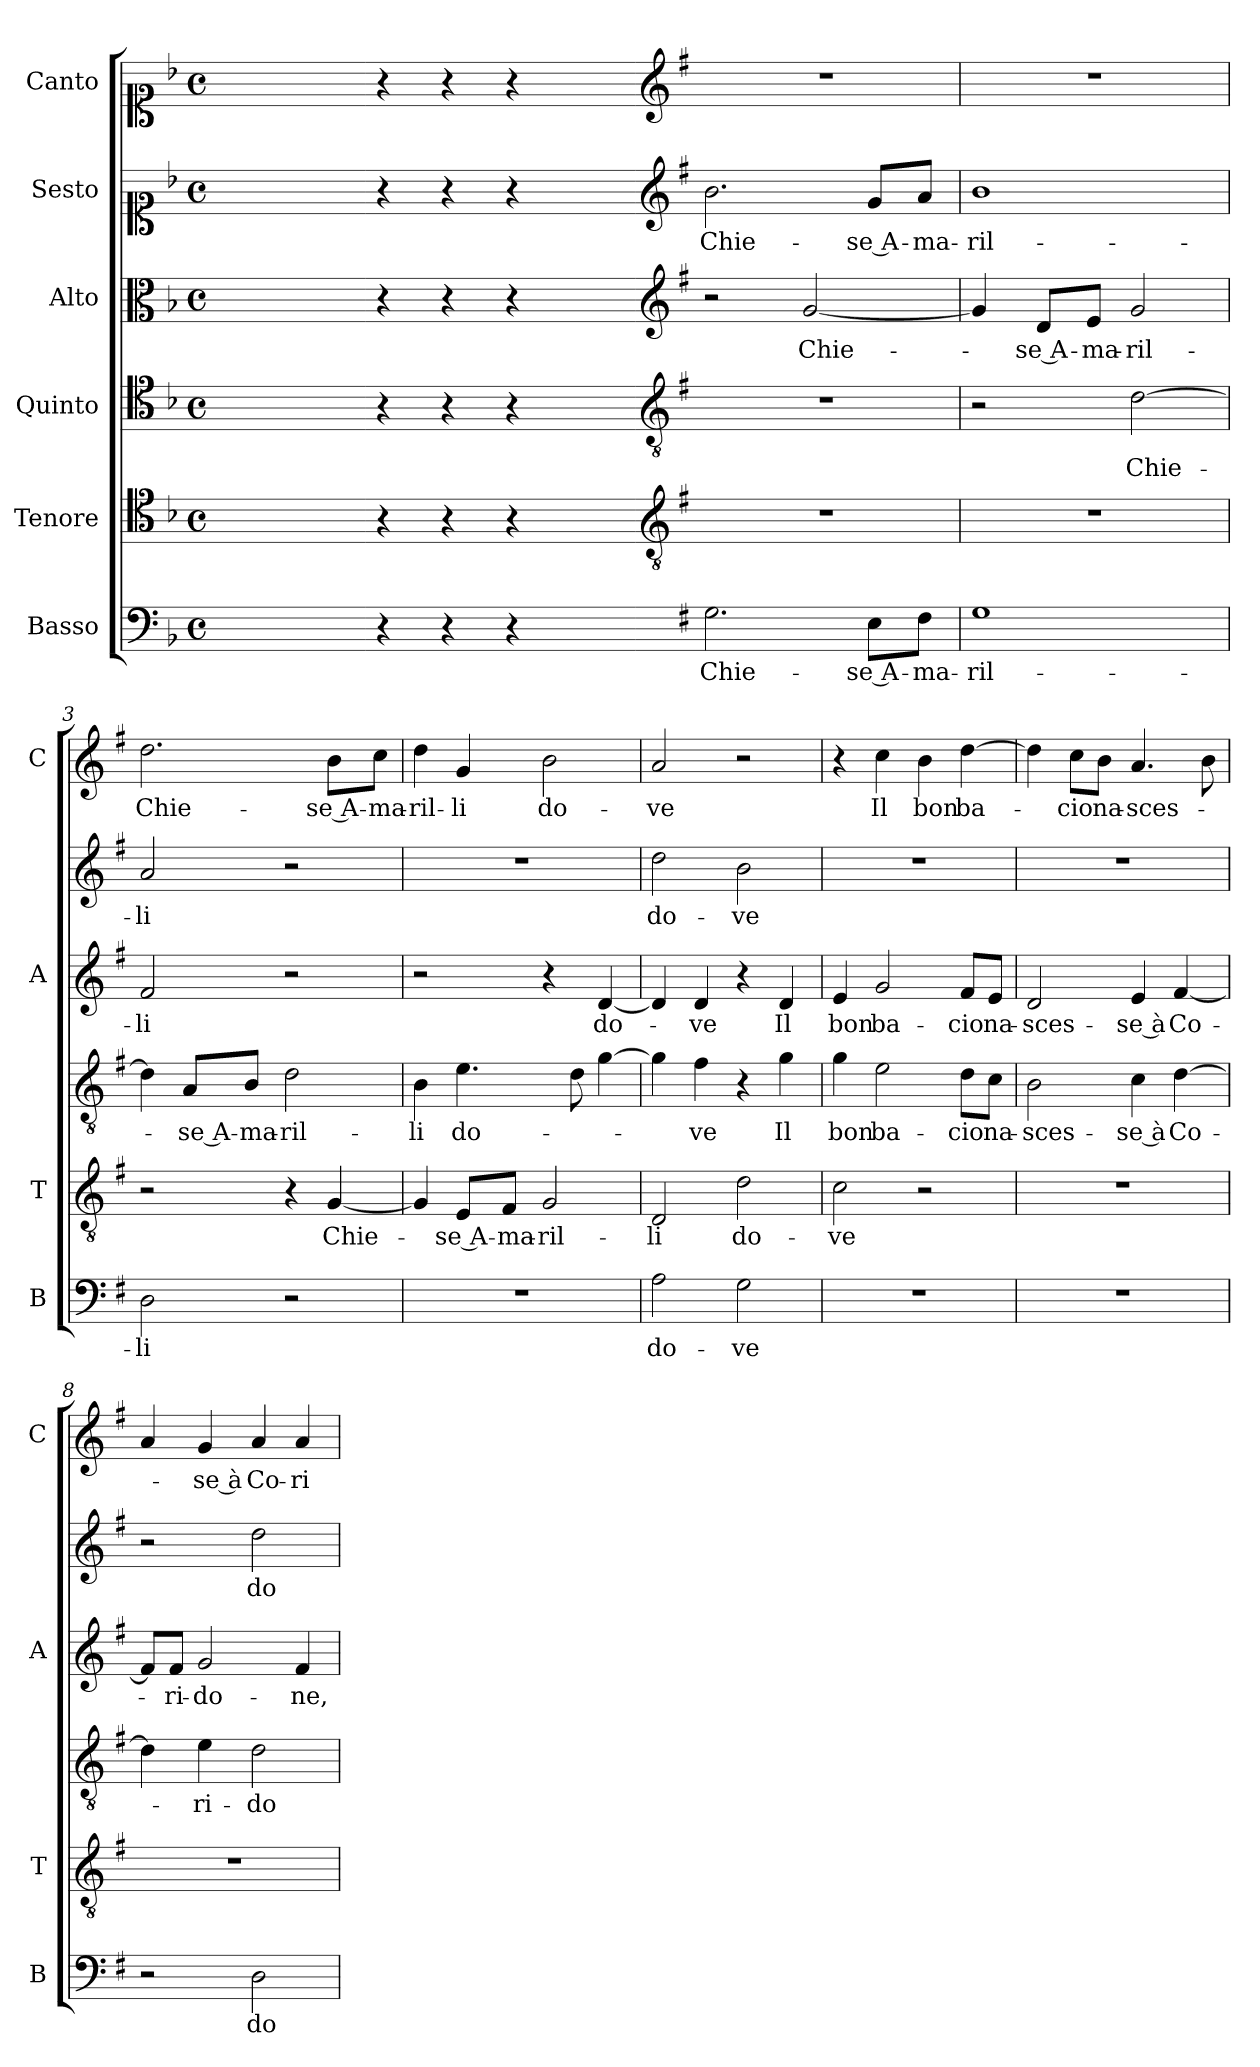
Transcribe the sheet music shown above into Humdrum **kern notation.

**kern	**text	**kern	**text	**kern	**text	**kern	**text	**kern	**text	**kern	**text
*part6	*part6	*part5	*part5	*part4	*part4	*part3	*part3	*part2	*part2	*part1	*part1
*staff6	*staff6	*staff5	*staff5	*staff4	*staff4	*staff3	*staff3	*staff2	*staff2	*staff1	*staff1
*I"Basso	*	*I"Tenore	*	*I"Quinto	*	*I"Alto	*	*I"Sesto	*	*I"Canto	*
*I'B	*	*I'T	*	*	*	*I'A	*	*	*	*I'C	*
*clefF4	*	*clefC4	*	*clefC4	*	*clefC3	*	*clefC1	*	*clefC1	*
*k[b-]	*	*k[b-]	*	*k[b-]	*	*k[b-]	*	*k[b-]	*	*k[b-]	*
*F:	*	*F:	*	*F:	*	*F:	*	*F:	*	*F:	*
*M4/4	*	*M4/4	*	*M4/4	*	*M4/4	*	*M4/4	*	*M4/4	*
*met(c)	*	*met(c)	*	*met(c)	*	*met(c)	*	*met(c)	*	*met(c)	*
=	=	=	=	=	=	=	=	=	=	=	=
1ryy	.	1ryy	.	1ryy	.	1ryy	.	1ryy	.	1ryy	.
=1X-	=1X-	=1X-	=1X-	=1X-	=1X-	=1X-	=1X-	=1X-	=1X-	=1X-	=1X-
4r	.	4r	.	4r	.	4r	.	4r	.	4r	.
4r	.	4r	.	4r	.	4r	.	4r	.	4r	.
4r	.	4r	.	4r	.	4r	.	4r	.	4r	.
4ryy	.	4ryy	.	4ryy	.	4ryy	.	4ryy	.	4ryy	.
=1-	=1-	=1-	=1-	=1-	=1-	=1-	=1-	=1-	=1-	=1-	=1-
*	*	*clefGv2	*	*clefGv2	*	*clefG2	*	*clefG2	*	*clefG2	*
*k[f#]	*	*k[f#]	*	*k[f#]	*	*k[f#]	*	*k[f#]	*	*k[f#]	*
*G:	*	*G:	*	*G:	*	*G:	*	*G:	*	*G:	*
!	!LO:LY:b	!	!	!	!	!	!	!	!LO:LY:b	!	!
2.G\	Chie-	1r	.	1r	.	2r	.	2.b\	Chie-	1r	.
!	!	!	!	!	!	!	!LO:LY:b	!	!	!	!
.	.	.	.	.	.	[2g/	Chie-	.	.	.	.
!	!LO:LY:b	!	!	!	!	!	!	!	!LO:LY:b	!	!
8E\L	-se A-	.	.	.	.	.	.	8g/L	-se A-	.	.
!	!LO:LY:b	!	!	!	!	!	!	!	!LO:LY:b	!	!
8F#\J	-ma-	.	.	.	.	.	.	8a/J	-ma-	.	.
=2	=2	=2	=2	=2	=2	=2	=2	=2	=2	=2	=2
!	!LO:LY:b	!	!	!	!	!	!	!	!LO:LY:b	!	!
1G	-ril-	1r	.	2r	.	4g/]	.	1b	-ril-	1r	.
!	!	!	!	!	!	!	!LO:LY:b	!	!	!	!
.	.	.	.	.	.	8d/L	-se A-	.	.	.	.
!	!	!	!	!	!	!	!LO:LY:b	!	!	!	!
.	.	.	.	.	.	8e/J	-ma-	.	.	.	.
!	!	!	!	!	!LO:LY:b	!	!LO:LY:b	!	!	!	!
.	.	.	.	[2d\	Chie-	2g/	-ril-	.	.	.	.
=3	=3	=3	=3	=3	=3	=3	=3	=3	=3	=3	=3
!	!LO:LY:b	!	!	!	!	!	!LO:LY:b	!	!LO:LY:b	!	!LO:LY:b
2D\	-li	2r	.	4d\]	.	2f#/	-li	2a/	-li	2.dd\	Chie-
!	!	!	!	!	!LO:LY:b	!	!	!	!	!	!
.	.	.	.	8A/L	-se A-	.	.	.	.	.	.
!	!	!	!	!	!LO:LY:b	!	!	!	!	!	!
.	.	.	.	8B/J	-ma-	.	.	.	.	.	.
!	!	!	!	!	!LO:LY:b	!	!	!	!	!	!
2r	.	4r	.	2d\	-ril-	2r	.	2r	.	.	.
!	!	!	!LO:LY:b	!	!	!	!	!	!	!	!LO:LY:b
.	.	[4G/	Chie-	.	.	.	.	.	.	8b\L	-se A-
!	!	!	!	!	!	!	!	!	!	!	!LO:LY:b
.	.	.	.	.	.	.	.	.	.	8cc\J	-ma-
=4	=4	=4	=4	=4	=4	=4	=4	=4	=4	=4	=4
!	!	!	!	!	!LO:LY:b	!	!	!	!	!	!LO:LY:b
1r	.	4G/]	.	4B\	-li	2r	.	1r	.	4dd\	-ril-
!	!	!	!LO:LY:b	!	!LO:LY:b	!	!	!	!	!	!LO:LY:b
.	.	8E/L	-se A-	4.e\	do-	.	.	.	.	4g/	-li
!	!	!	!LO:LY:b	!	!	!	!	!	!	!	!
.	.	8F#/J	-ma-	.	.	.	.	.	.	.	.
!	!	!	!LO:LY:b	!	!	!	!	!	!	!	!LO:LY:b
.	.	2G/	-ril-	.	.	4r	.	.	.	2b\	do-
.	.	.	.	8d\	.	.	.	.	.	.	.
!	!	!	!	!	!	!	!LO:LY:b	!	!	!	!
.	.	.	.	[4g\	.	[4d/	do-	.	.	.	.
=5	=5	=5	=5	=5	=5	=5	=5	=5	=5	=5	=5
!	!LO:LY:b	!	!LO:LY:b	!	!	!	!	!	!LO:LY:b	!	!LO:LY:b
2A\	do-	2D/	-li	4g\]	.	4d/]	.	2dd\	do-	2a/	-ve
!	!	!	!	!	!LO:LY:b	!	!LO:LY:b	!	!	!	!
.	.	.	.	4f#\	-ve	4d/	-ve	.	.	.	.
!	!LO:LY:b	!	!LO:LY:b	!	!	!	!	!	!LO:LY:b	!	!
2G\	-ve	2d\	do-	4r	.	4r	.	2b\	-ve	2r	.
!	!	!	!	!	!LO:LY:b	!	!LO:LY:b	!	!	!	!
.	.	.	.	4g\	Il	4d/	Il	.	.	.	.
!!LO:LB:g=z
=6	=6	=6	=6	=6	=6	=6	=6	=6	=6	=6	=6
!	!	!	!LO:LY:b	!	!LO:LY:b	!	!LO:LY:b	!	!	!	!
1r	.	2c\	-ve	4g\	bon	4e/	bon	1r	.	4r	.
!	!	!	!	!	!LO:LY:b	!	!LO:LY:b	!	!	!	!LO:LY:b
.	.	.	.	2e\	ba-	2g/	ba-	.	.	4cc\	Il
!	!	!	!	!	!	!	!	!	!	!	!LO:LY:b
.	.	2r	.	.	.	.	.	.	.	4b\	bon
!	!	!	!	!	!LO:LY:b	!	!LO:LY:b	!	!	!	!LO:LY:b
.	.	.	.	8d\L	-cio	8f#/L	-cio	.	.	[4dd\	ba-
!	!	!	!	!	!LO:LY:b	!	!LO:LY:b	!	!	!	!
.	.	.	.	8c\J	na-	8e/J	na-	.	.	.	.
=7	=7	=7	=7	=7	=7	=7	=7	=7	=7	=7	=7
!	!	!	!	!	!LO:LY:b	!	!LO:LY:b	!	!	!	!
1r	.	1r	.	2B\	-sces-	2d/	-sces-	1r	.	4dd\]	.
!	!	!	!	!	!	!	!	!	!	!	!LO:LY:b
.	.	.	.	.	.	.	.	.	.	8cc\L	-cio
!	!	!	!	!	!	!	!	!	!	!	!LO:LY:b
.	.	.	.	.	.	.	.	.	.	8b\J	na-
!	!	!	!	!	!LO:LY:b	!	!LO:LY:b	!	!	!	!LO:LY:b
.	.	.	.	4c\	-se à	4e/	-se à	.	.	4.a/	-sces-
!	!	!	!	!	!LO:LY:b	!	!LO:LY:b	!	!	!	!
.	.	.	.	[4d\	Co-	[4f#/	Co-	.	.	.	.
.	.	.	.	.	.	.	.	.	.	8b\	.
=8	=8	=8	=8	=8	=8	=8	=8	=8	=8	=8	=8
2r	.	1r	.	4d\]	.	8f#/L]	.	2r	.	4a/	.
!	!	!	!	!	!	!	!LO:LY:b	!	!	!	!
.	.	.	.	.	.	8f#/J	-ri-	.	.	.	.
!	!	!	!	!	!LO:LY:b	!	!LO:LY:b	!	!	!	!LO:LY:b
.	.	.	.	4e\	-ri-	2g/	-do-	.	.	4g/	-se à
!	!LO:LY:b	!	!	!	!LO:LY:b	!	!	!	!LO:LY:b	!	!LO:LY:b
2D\	do-	.	.	2d\	-do-	.	.	2dd\	do-	4a/	Co-
!	!	!	!	!	!	!	!LO:LY:b	!	!	!	!LO:LY:b
.	.	.	.	.	.	4f#/	-ne,	.	.	4a/	-ri-
=	=	=	=	=	=	=	=	=	=	=	=
*-	*-	*-	*-	*-	*-	*-	*-	*-	*-	*-	*-
